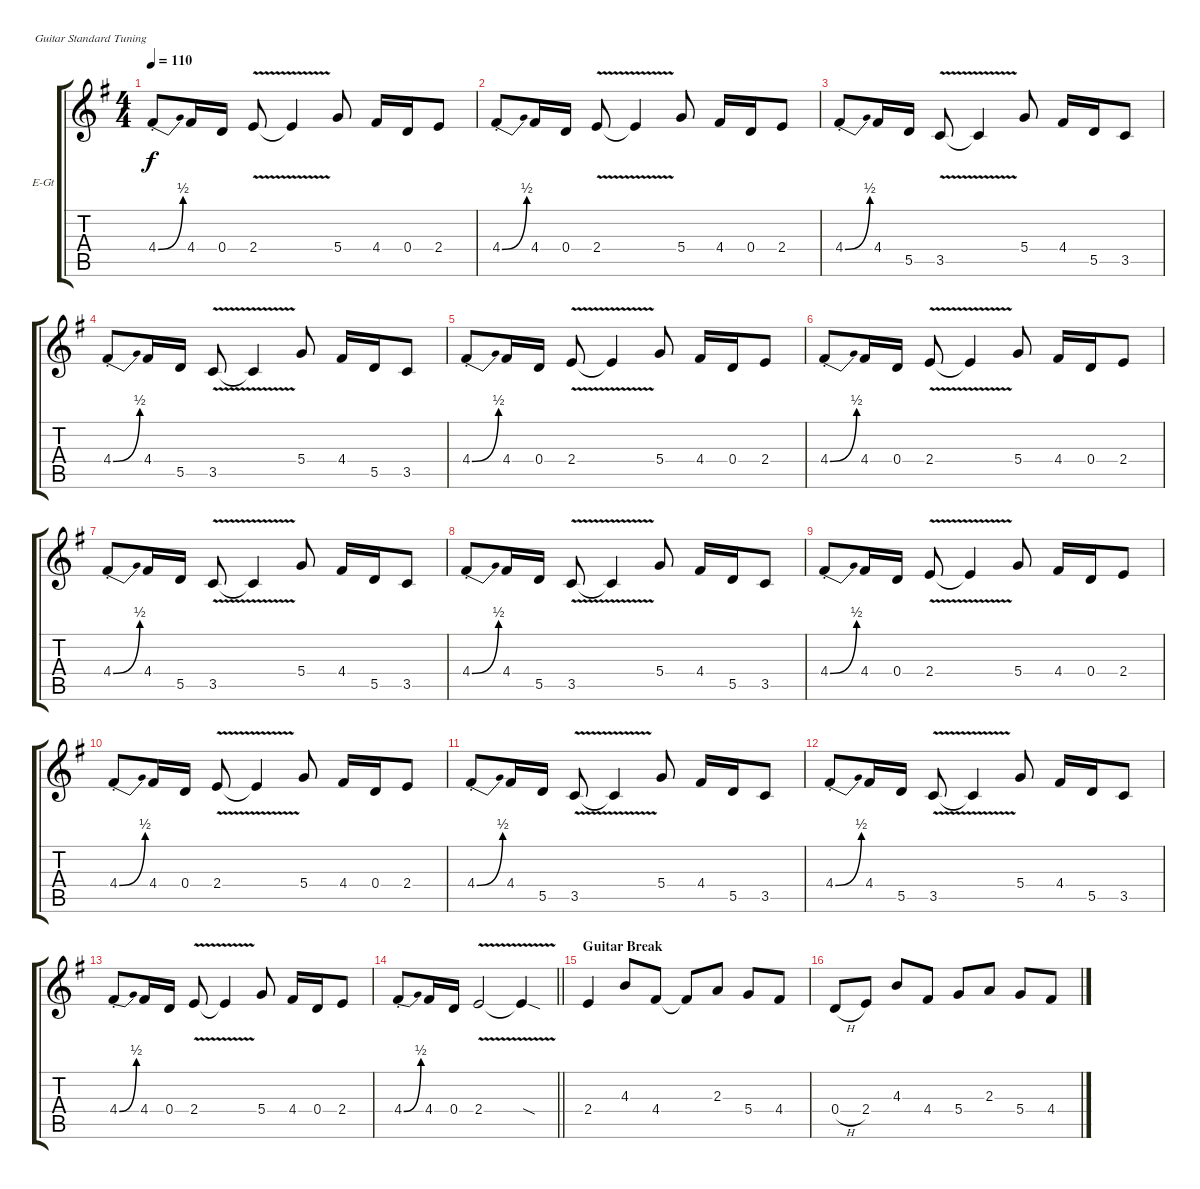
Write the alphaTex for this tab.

\bracketExtendMode groupsimilarinstruments
\firstSystemTrackNameOrientation horizontal
\otherSystemsTrackNameOrientation horizontal
\track ("Гитара 1" "E-Gt") {instrument distortionguitar}
\staff {score tabs}
\tuning (E4 B3 G3 D3 A2 E2)
\ts (4 4)
\tempo 110
\clef g2
\ks eminor
4.4{be (bend 0 0 60 2) st}.8{dy f} 4.4.16 0.4.16 2.4{v}.8 2.4{v t}.4 5.4.8 4.4.16 0.4.16 2.4.8 |
4.4{be (bend 0 0 60 2) st}.8 4.4.16 0.4.16 2.4{v}.8 2.4{v t}.4 5.4.8 4.4.16 0.4.16 2.4.8 |
4.4{be (bend 0 0 60 2) st}.8 4.4.16 5.5.16 3.5{v}.8 3.5{v t}.4 5.4.8 4.4.16 5.5.16 3.5.8 |
4.4{be (bend 0 0 60 2) st}.8 4.4.16 5.5.16 3.5{v}.8 3.5{v t}.4 5.4.8 4.4.16 5.5.16 3.5.8 |
4.4{be (bend 0 0 60 2) st}.8 4.4.16 0.4.16 2.4{v}.8 2.4{v t}.4 5.4.8 4.4.16 0.4.16 2.4.8 |
4.4{be (bend 0 0 60 2) st}.8 4.4.16 0.4.16 2.4{v}.8 2.4{v t}.4 5.4.8 4.4.16 0.4.16 2.4.8 |
4.4{be (bend 0 0 60 2) st}.8 4.4.16 5.5.16 3.5{v}.8 3.5{v t}.4 5.4.8 4.4.16 5.5.16 3.5.8 |
4.4{be (bend 0 0 60 2) st}.8 4.4.16 5.5.16 3.5{v}.8 3.5{v t}.4 5.4.8 4.4.16 5.5.16 3.5.8 |
4.4{be (bend 0 0 60 2) st}.8 4.4.16 0.4.16 2.4{v}.8 2.4{v t}.4 5.4.8 4.4.16 0.4.16 2.4.8 |
4.4{be (bend 0 0 60 2) st}.8 4.4.16 0.4.16 2.4{v}.8 2.4{v t}.4 5.4.8 4.4.16 0.4.16 2.4.8 |
4.4{be (bend 0 0 60 2) st}.8 4.4.16 5.5.16 3.5{v}.8 3.5{v t}.4 5.4.8 4.4.16 5.5.16 3.5.8 |
4.4{be (bend 0 0 60 2) st}.8 4.4.16 5.5.16 3.5{v}.8 3.5{v t}.4 5.4.8 4.4.16 5.5.16 3.5.8 |
4.4{be (bend 0 0 60 2) st}.8 4.4.16 0.4.16 2.4{v}.8 2.4{v t}.4 5.4.8 4.4.16 0.4.16 2.4.8 |
\barLineRight lightlight
4.4{be (bend 0 0 60 2) st}.8 4.4.16 0.4.16 2.4{v}.2 2.4{v sod t}.4 |
\section ("" "Guitar Break")
2.4.4 4.3.8 4.4.8 4.4{t}.8 2.3.8 5.4.8 4.4.8 |
0.4{h}.8 2.4.8 4.3.8 4.4.8 5.4.8 2.3.8 5.4.8 4.4.8
